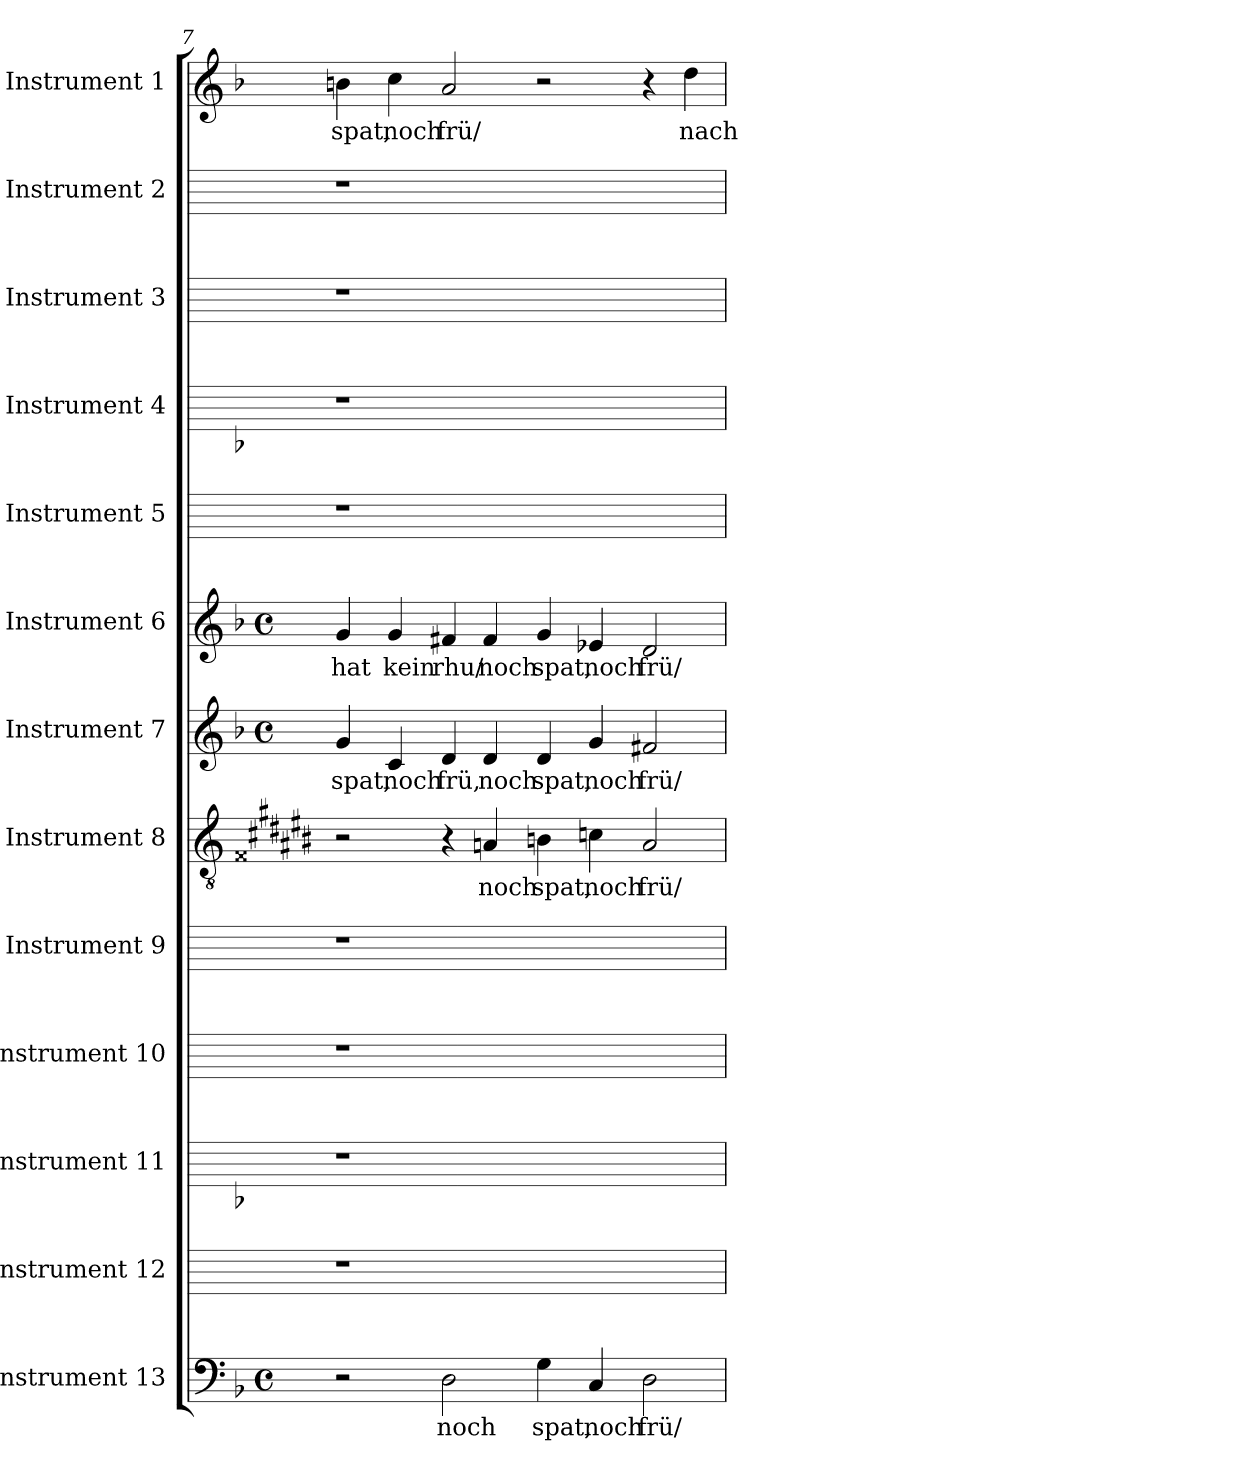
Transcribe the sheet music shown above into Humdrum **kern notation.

**kern	**text	**kern	**kern	**kern	**kern	**kern	**text	**kern	**text	**kern	**text	**kern	**kern	**kern	**kern	**kern	**text
*part13	*part13	*part12	*part11	*part10	*part9	*part8	*part8	*part7	*part7	*part6	*part6	*part5	*part4	*part3	*part2	*part1	*part1
*staff13	*staff13	*staff12	*staff11	*staff10	*staff9	*staff8	*staff8	*staff7	*staff7	*staff6	*staff6	*staff5	*staff4	*staff3	*staff2	*staff1	*staff1
*I"Instrument 13	*	*I"Instrument 12	*I"Instrument 11	*I"Instrument 10	*I"Instrument 9	*I"Instrument 8	*	*I"Instrument 7	*	*I"Instrument 6	*	*I"Instrument 5	*I"Instrument 4	*I"Instrument 3	*I"Instrument 2	*I"Instrument 1	*
*clefF4	*	*	*	*	*	*clefGv2	*	*clefG2	*	*clefG2	*	*	*	*	*	*clefG2	*
*ITrd-3c-5	*	*ITrd-2c-3	*ITrd1c2	*ITrd-2c-3	*ITrd-2c-3	*ITrd-2c-3	*	*ITrd-3c-5	*	*	*	*ITrd-2c-3	*ITrd1c2	*ITrd-2c-3	*ITrd-2c-3	*ITrd1c2	*
*k[b-e-]	*	*	*k[b-e-a-]	*	*	*k[f##c#g#d#a#e#b#]	*	*k[b-e-]	*	*k[b-]	*	*	*k[b-e-a-]	*	*	*k[b-e-a-]	*
*B-:	*	*	*E-:	*	*	*G#:	*	*B-:	*	*F:	*	*	*E-:	*	*	*E-:	*
*M4/4	*	*	*	*	*	*	*	*M4/4	*	*M4/4	*	*	*	*	*	*	*
*met(c)	*	*	*	*	*	*	*	*met(c)	*	*met(c)	*	*	*	*	*	*	*
=7	=7	=7	=7	=7	=7	=7	=7	=7	=7	=7	=7	=7	=7	=7	=7	=7	=7
!	!	!	!	!	!	!	!	!	!LO:LY:b:cj	!	!LO:LY:b:cj	!	!	!	!	!	!LO:LY:b:cj
2r	.	1r	1r	1r	1r	2r	.	4cc/	spat,	4g/	hat	1r	1r	1r	1r	4an\	spat,
!	!	!	!	!	!	!	!	!	!LO:LY:b:cj	!	!LO:LY:b:cj	!	!	!	!	!	!LO:LY:b:cj
.	.	.	.	.	.	.	.	4f/	noch	4g/	kein	.	.	.	.	4b-\	noch
!	!LO:LY:b:cj	!	!	!	!	!	!	!	!LO:LY:b:cj	!	!LO:LY:b:cj	!	!	!	!	!	!LO:LY:b:cj
2G\	noch	.	.	.	.	4r	.	4g/	frü,	4f#X/	rhu/	.	.	.	.	2g/	frü/
!	!	!	!	!	!	!	!LO:LY:b:cj	!	!LO:LY:b:cj	!	!LO:LY:b:cj	!	!	!	!	!	!
.	.	.	.	.	.	4c/	noch	4g/	noch	4f#/	noch	.	.	.	.	.	.
!	!LO:LY:b:cj	!	!	!	!	!	!LO:LY:b:cj	!	!LO:LY:b:cj	!	!LO:LY:b:cj	!	!	!	!	!	!
4c\	spat,	1ryy	1ryy	1ryy	1ryy	4dn\	spat,	4g/	spat,	4g/	spat,	1ryy	1ryy	1ryy	1ryy	2r	.
!	!LO:LY:b:cj	!	!	!	!	!	!LO:LY:b:cj	!	!LO:LY:b:cj	!	!LO:LY:b:cj	!	!	!	!	!	!
4F/	noch	.	.	.	.	4e-\	noch	4cc/	noch	4e-X/	noch	.	.	.	.	.	.
!	!LO:LY:b:cj	!	!	!	!	!	!LO:LY:b:cj	!	!LO:LY:b:cj	!	!LO:LY:b:cj	!	!	!	!	!	!
2G\	frü/	.	.	.	.	2c/	frü/	2bn/	frü/	2d/	frü/	.	.	.	.	4r	.
!	!	!	!	!	!	!	!	!	!	!	!	!	!	!	!	!	!LO:LY:b:cj
.	.	.	.	.	.	.	.	.	.	.	.	.	.	.	.	4cc\	nach
=	=	=	=	=	=	=	=	=	=	=	=	=	=	=	=	=	=
*-	*-	*-	*-	*-	*-	*-	*-	*-	*-	*-	*-	*-	*-	*-	*-	*-	*-
